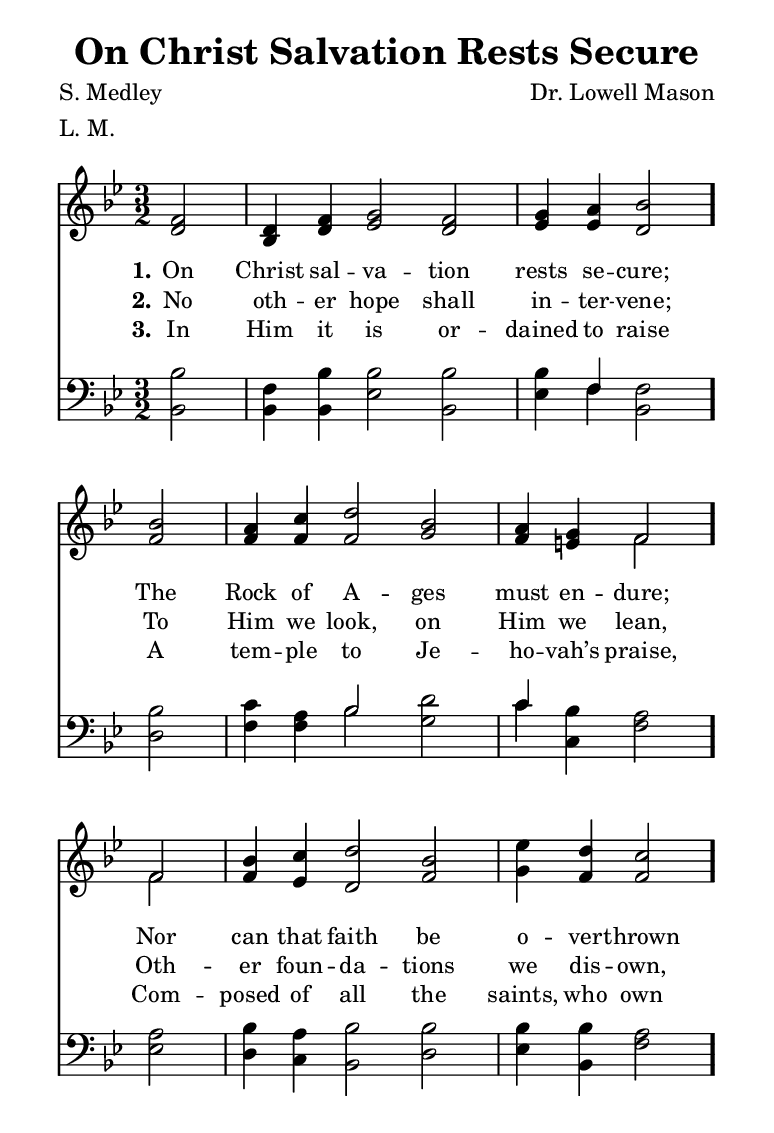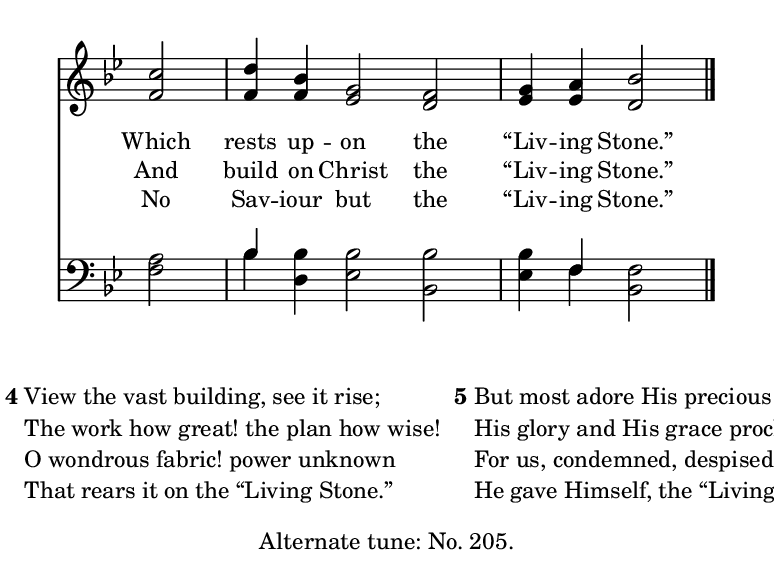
\include "common/global.ily"
\paper {
  \include "common/paper.ily"
  ragged-bottom = ##t
  ragged-last-bottom = ##t
  systems-per-page = ##f
  %page-count = ##f
}

\header{
  hymnnumber = "91"
  title = "On Christ Salvation Rests Secure"
  tunename = "Hebron"
  meter = "L. M."
  poet = "S. Medley"
  composer = "Dr. Lowell Mason"
  %copyright = ""
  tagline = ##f
}

% for fermata in MIDI
ta = { \tempo 2=60 }
tb = { \tempo 2=30 }

patternAA = { c2 | c4 c4 c2 c2 | c4 c4 c2 }

global = {
  \include "common/overrides.ily"
  \override Staff.TimeSignature.style = #'numbered
  \time 3/2
  \override Score.MetronomeMark.transparent = ##t % hide all fermata changes too
  \ta
  \key bes \major
  \partial 2
  \autoBeamOff
}

notesSoprano = {
\global
\relative c' {

  \changePitch \patternAA { f | d f g f | g a bes }
  \changePitch \patternAA { bes | a c d bes | a g f }
  \changePitch \patternAA { f | bes c d bes | ees d c }
  \changePitch \patternAA { c | d bes g f | g a bes }

  \bar "|."

}
}

notesAlto = {
\global
\relative e' {

  \changePitch \patternAA { d bes d ees d | ees ees d }
  \changePitch \patternAA { f | f f f g | f e f }
  \changePitch \patternAA { f | f ees d f | g f f }
  \changePitch \patternAA { f | f f ees d | ees ees d }

}
}

notesTenor = {
\global
\relative a {

  \changePitch \patternAA { bes | f bes bes bes | bes f f }
  \changePitch \patternAA { bes | c a bes d | c bes a }
  \changePitch \patternAA { a | bes a bes bes | bes bes a }
  \changePitch \patternAA { a | bes bes bes bes | bes f f }

}
}

notesBass = {
\global
\relative f, {

  \changePitch \patternAA { bes | bes bes ees bes | ees f bes, }
  \changePitch \patternAA { d | f f bes g | c c, f }
  \changePitch \patternAA { ees | d c bes d | ees bes f' }
  \changePitch \patternAA { f | bes d, ees bes | ees f bes, }

}
}

wordsA = \lyricmode {
\set stanza = "1."

On Christ sal -- va -- tion rests se -- cure; \bar "."
The Rock of A -- ges must en -- dure; \bar "." \break
Nor can that faith be o -- ver -- thrown \bar "."
Which rests up -- on the “Liv -- ing Stone.” \bar "." \break

}

wordsB = \lyricmode {
\set stanza = "2."

No oth -- er hope shall in -- ter -- vene;
To Him we look, on Him we lean,
Oth -- er foun -- da -- tions we dis -- own,
And build on Christ the “Liv -- ing Stone.”

}

wordsC = \lyricmode {
\set stanza = "3."

In Him it is or -- dained to raise
A tem -- ple to Je -- ho -- vah’s praise,
Com -- posed of all the saints, who own
No Sav -- iour but the “Liv -- ing Stone.”

}

wordsD = \markuplist {

\line { View the vast building, see it rise; }
\line { The work how great! the plan how wise! }
\line { O wondrous fabric! power unknown }
\line { That rears it on the “Living Stone.” }

}
wordsE = \markuplist {

\line { But most adore His precious name; }
\line { His glory and His grace proclaim; }
\line { For us, condemned, despised, undone; }
\line { He gave Himself, the “Living Stone.” }

}

\score {
  \context ChoirStaff <<
    \context Staff = upper <<
      \set ChoirStaff.systemStartDelimiter = #'SystemStartBar
      \partcombine #'(2 . 9) \notesSoprano \notesAlto
      \context NullVoice = sopranos { \voiceOne << \notesSoprano >> }
      \context NullVoice = altos { \voiceTwo << \notesAlto >> }
      \context Lyrics = one   \lyricsto sopranos \wordsA
      \context Lyrics = two   \lyricsto sopranos \wordsB
      \context Lyrics = three \lyricsto sopranos \wordsC
    >>
    \context Staff = men <<
      \clef bass
      \partcombine #'(2 . 9) \notesTenor \notesBass
      \context NullVoice = tenors { \voiceOne << \notesTenor >> }
      \context NullVoice = basses { \voiceTwo << \notesBass >> }
    >>
  >>
  \layout {
    \include "common/layout.ily"
  }
  \midi{
    \include "common/midi.ily"
  }
}

\noPageBreak

\markup { \fill-line {
  \hspace #0.1
  \line{ \bold 4 \column { \wordsD } }
  \hspace #0.1
  \line{ \bold 5 \column { \wordsE } }
  \hspace #0.1
} }

\noPageBreak

\markup { \vspace #2 \fill-line { \raise #2 \line { Alternate tune: No. 205. } } }

\version "2.19.49"  % necessary for upgrading to future LilyPond versions.

% vi:set et ts=2 sw=2 ai nocindent syntax=lilypond:
